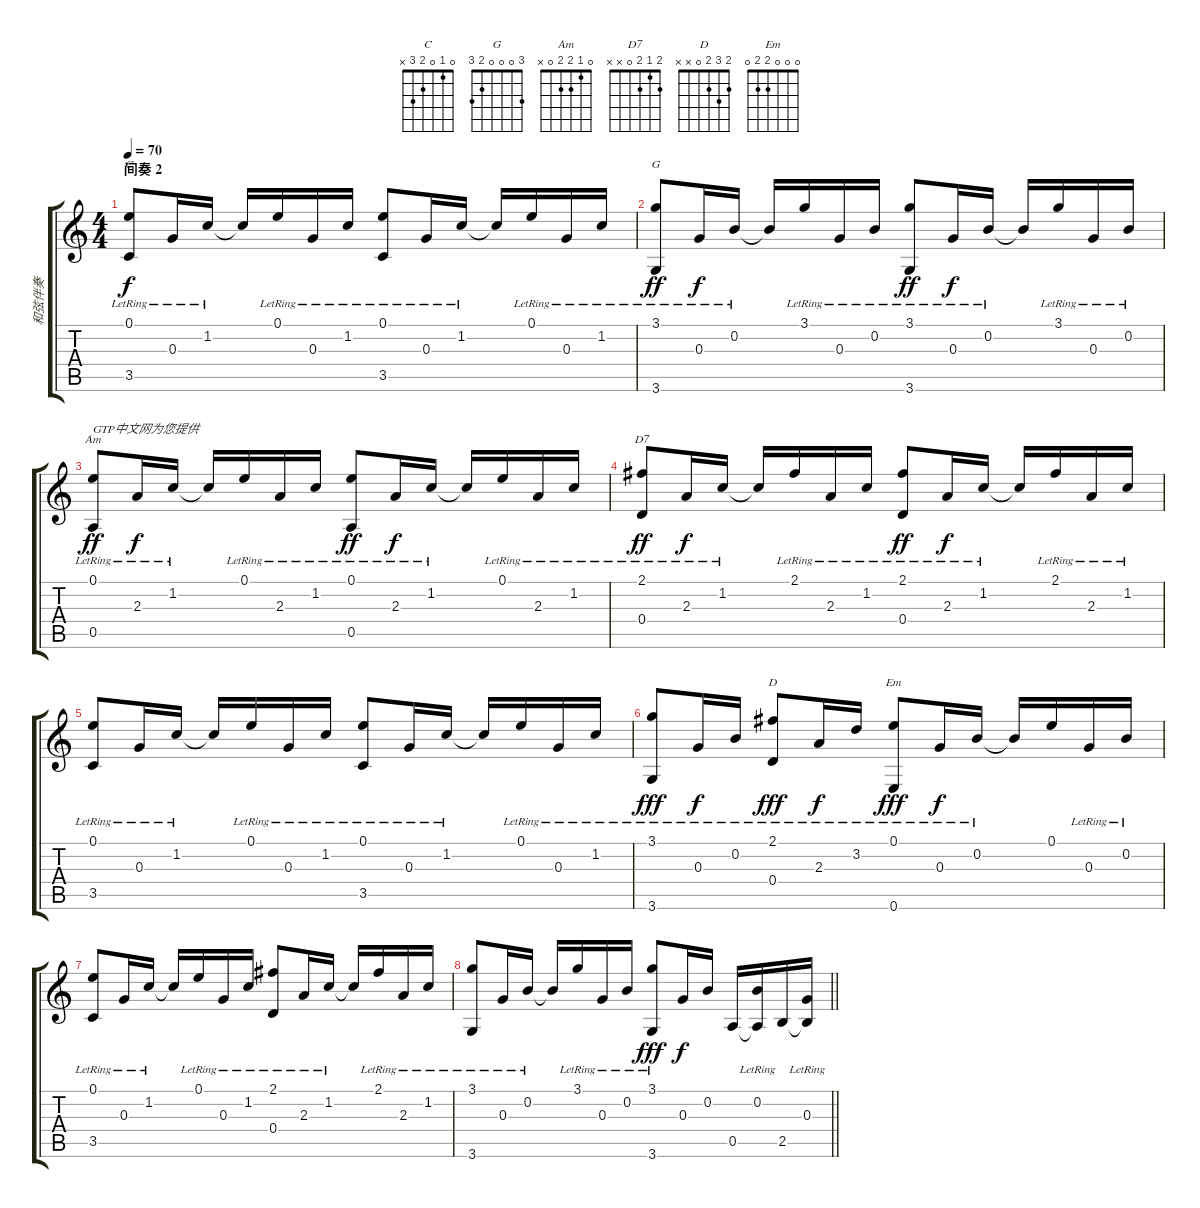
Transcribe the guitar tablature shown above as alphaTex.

\track ("和弦伴奏" "和弦伴奏") {instrument acousticguitarsteel}
\staff {score tabs}
\tuning (E4 B3 G3 D3 A2 E2) {hide}
\chord ("C" 0 1 0 2 3 x)
\chord ("G" 3 0 0 0 2 3)
\chord ("Am" 0 1 2 2 0 x)
\chord ("D7" 2 1 2 0 x x)
\chord ("D" 2 3 2 0 x x)
\chord ("Em" 0 0 0 2 2 0)
\ts (4 4)
\section ("" "间奏 2")
\tempo 70
\clef g2
\ks c
(0.1{lr} 3.5{lr}).8{ch "C" dy f} 0.3{lr}.16 1.2{lr}.16 1.2{t}.16{beam Up} 0.1{lr}.16{beam Up} 0.3{lr}.16{beam Up} 1.2{lr}.16{beam Up} (0.1{lr} 3.5{lr}).8 0.3{lr}.16 1.2{lr}.16 1.2{t}.16{beam Up} 0.1{lr}.16{beam Up} 0.3{lr}.16{beam Up} 1.2{lr}.16{beam Up} |
(3.1{lr} 3.6{lr}).8{ch "G" dy ff} 0.3{lr}.16{dy f} 0.2{lr}.16 0.2{t}.16{beam Up} 3.1{lr}.16{beam Up} 0.3{lr}.16{beam Up} 0.2{lr}.16{beam Up} (3.1{lr} 3.6{lr}).8{dy ff} 0.3{lr}.16{dy f} 0.2{lr}.16 0.2{t}.16{beam Up} 3.1{lr}.16{beam Up} 0.3{lr}.16{beam Up} 0.2{lr}.16{beam Up} |
(0.1{lr} 0.5{lr}).8{ch "Am" txt "GTP中文网为您提供" dy ff} 2.3{lr}.16{dy f} 1.2{lr}.16 1.2{t}.16{beam Up} 0.1{lr}.16{beam Up} 2.3{lr}.16{beam Up} 1.2{lr}.16{beam Up} (0.1{lr} 0.5{lr}).8{dy ff} 2.3{lr}.16{dy f} 1.2{lr}.16 1.2{t}.16{beam Up} 0.1{lr}.16{beam Up} 2.3{lr}.16{beam Up} 1.2{lr}.16{beam Up} |
(2.1{lr} 0.4{lr}).8{ch "D7" dy ff beam Up} 2.3{lr}.16{dy f beam Up} 1.2{lr}.16{beam Up} 1.2{t}.16{beam Up} 2.1{lr}.16{beam Up} 2.3{lr}.16{beam Up} 1.2{lr}.16{beam Up} (2.1{lr} 0.4{lr}).8{dy ff beam Up} 2.3{lr}.16{dy f beam Up} 1.2{lr}.16{beam Up} 1.2{t}.16{beam Up} 2.1{lr}.16{beam Up} 2.3{lr}.16{beam Up} 1.2{lr}.16{beam Up} |
(0.1{lr} 3.5{lr}).8 0.3{lr}.16 1.2{lr}.16 1.2{t}.16{beam Up} 0.1{lr}.16{beam Up} 0.3{lr}.16{beam Up} 1.2{lr}.16{beam Up} (0.1{lr} 3.5{lr}).8 0.3{lr}.16 1.2{lr}.16 1.2{t}.16{beam Up} 0.1{lr}.16{beam Up} 0.3{lr}.16{beam Up} 1.2{lr}.16{beam Up} |
(3.1{lr} 3.6{lr}).8{dy fff} 0.3{lr}.16{dy f} 0.2{lr}.16 (2.1{lr} 0.4{lr}).8{ch "D" dy fff beam Up} 2.3{lr}.16{dy f beam Up} 3.2{lr}.16{beam Up} (0.1{lr} 0.6{lr}).8{ch "Em" dy fff} 0.3{lr}.16{dy f} 0.2{lr}.16 0.2{t}.16{beam Up} 0.1.16{beam Up} 0.3{lr}.16{beam Up} 0.2{lr}.16{beam Up} |
(0.1{lr} 3.5{lr}).8 0.3{lr}.16 1.2{lr}.16 1.2{t}.16{beam Up} 0.1{lr}.16{beam Up} 0.3{lr}.16{beam Up} 1.2{lr}.16{beam Up} (2.1{lr} 0.4{lr}).8{beam Up} 2.3{lr}.16{beam Up} 1.2{lr}.16{beam Up} 1.2{t}.16{beam Up} 2.1{lr}.16{beam Up} 2.3{lr}.16{beam Up} 1.2{lr}.16{beam Up} |
\barLineRight lightlight
(3.1{lr} 3.6{lr}).8 0.3{lr}.16 0.2{lr}.16 0.2{t}.16{beam Up} 3.1{lr}.16{beam Up} 0.3{lr}.16{beam Up} 0.2{lr}.16{beam Up} (3.1 3.6{lr}).8{dy fff} 0.3.16{dy f} 0.2.16 0.5.16 (0.2{lr} 0.5{t}).16 2.5.16 (0.3{lr} 2.5{t}).16
